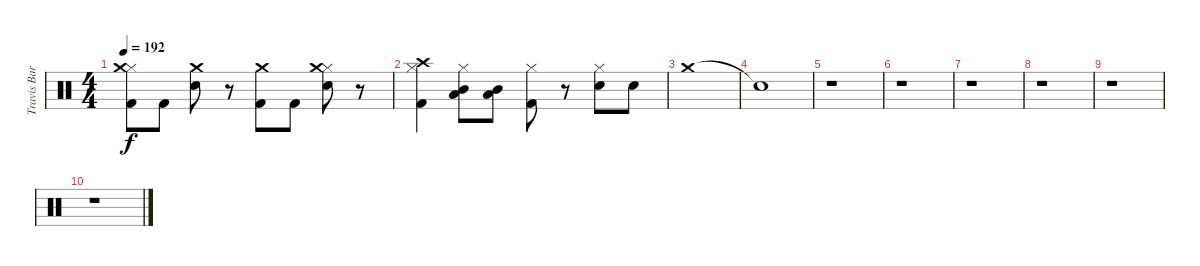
\track ("Travis Barker (Drums)" "Travis Bar") {instrument percussion}
\staff {score}
\articulation defaults
\ts (4 4)
\tempo 192
\clef neutral
\ks c
("Kick (hit) 2" "Hi-Hat (closed)" "Crash medium (hit)").8{dy f} "Kick (hit) 2".8 ("Electric Snare (hit)" "Crash medium (hit)").8 r.8 ("Kick (hit) 2" "Crash medium (hit)").8 "Kick (hit) 2".8 ("Electric Snare (hit)" "Hi-Hat (closed)" "Crash medium (hit)").8 r.8 |
("Kick (hit) 2" "Hi-Hat (closed)" "Crash high (hit)").4 ("Mid Tom (hit)" "Low Floor Tom (hit)" "Hi-Hat (closed)").8 ("Mid Tom (hit)" "Low Floor Tom (hit)").8 ("Kick (hit) 2" "Hi-Hat (closed)").8 r.8 ("Electric Snare (hit)" "Hi-Hat (closed)").8 "Electric Snare (hit)".8 |
"Crash medium (hit)".1 |
"Snare (hit)"{t}.1 |
r.1 |
r.1 |
r.1 |
r.1 |
r.1 |
r.1
